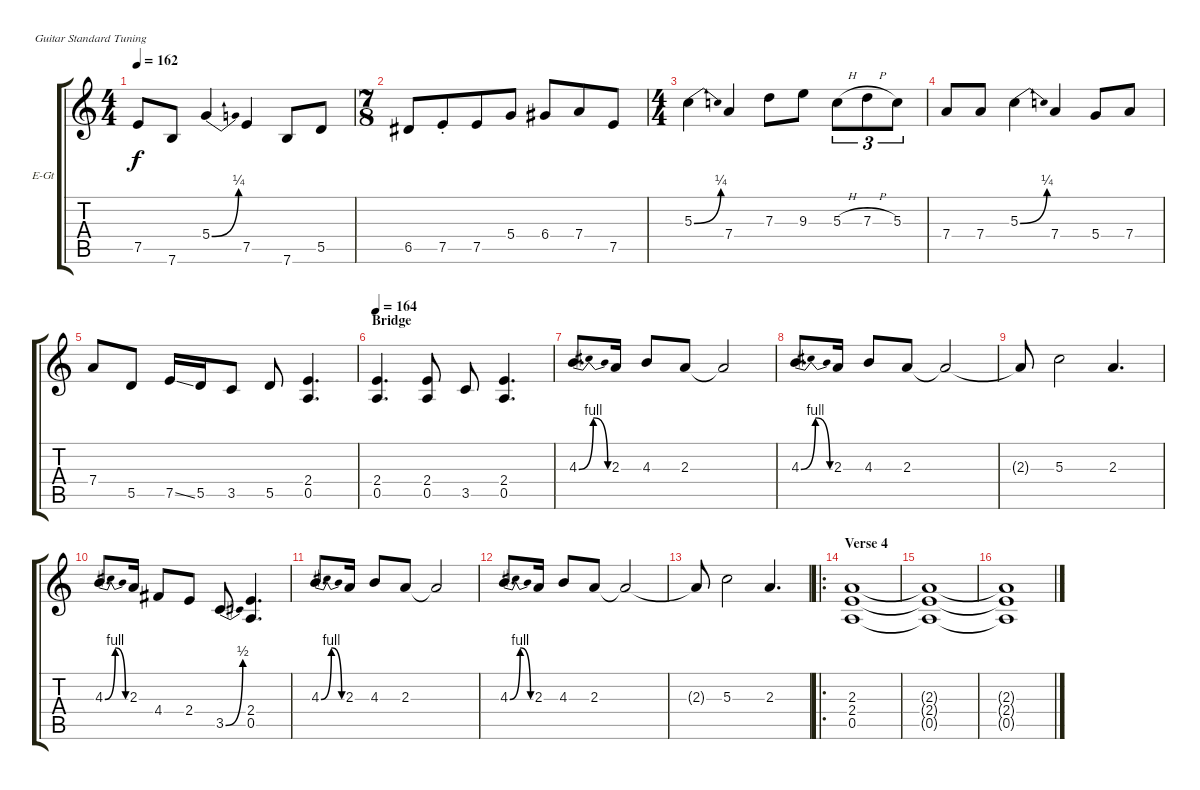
\defaultSystemsLayout 4
\bracketExtendMode groupsimilarinstruments
\firstSystemTrackNameOrientation horizontal
\otherSystemsTrackNameOrientation horizontal
\track ("Electric Guitar 1" "E-Gt") {instrument electricguitarclean}
\staff {score tabs}
\tuning (E4 B3 G3 D3 A2 E2)
\ts (4 4)
\tempo 162
\clef g2
\ks c
7.5.8{dy f} 7.6.8 5.4{be (bend 0 0 60 1)}.4 7.5.4 7.6.8 5.5.8 |
\ts (7 8)
6.5.8 7.5{st}.8 7.5.8 5.4.8 6.4.8 7.4.8 7.5.8 |
\ts (4 4)
5.3{be (bend 0 0 60 1)}.4 7.4.4 7.3.8 9.3.8 5.3{h}.8{tu (3 2)} 7.3{h}.8{tu (3 2)} 5.3.8{tu (3 2)} |
7.4.8 7.4.8 5.3{be (bend 0 0 60 1)}.4 7.4.4 5.4.8 7.4.8 |
7.4.8 5.5.8 7.5{ss}.16 5.5.16 3.5.8 5.5.8 (2.4 0.5).4{d} |
\section ("" "Bridge")
\tempo 164
(2.4 0.5).4{d} (2.4 0.5).8 3.5.8 (2.4 0.5).4{d} |
4.3{be (bendrelease 0 0 30 4 30 4 60 0)}.8{d} 2.3.16 4.3.8 2.3.8 2.3{t}.2 |
4.3{be (bendrelease 0 0 30 4 30 4 60 0)}.8{d} 2.3.16 4.3.8 2.3.8 2.3{t}.2 |
2.3{t}.8 5.3.2 2.3.4{d} |
4.3{be (bendrelease 0 0 30 4 30 4 60 0)}.8{d} 2.3.16 4.4.8 2.4.8 3.5{be (bend 0 0 60 2)}.8 (2.4 0.5).4{d} |
4.3{be (bendrelease 0 0 30 4 30 4 60 0)}.8{d} 2.3.16 4.3.8 2.3.8 2.3{t}.2 |
4.3{be (bendrelease 0 0 30 4 30 4 60 0)}.8{d} 2.3.16 4.3.8 2.3.8 2.3{t}.2 |
2.3{t}.8 5.3.2 2.3.4{d} |
\ro
\section ("" "Verse 4")
(0.5 2.4 2.3).1 |
(0.5{t} 2.4{t} 2.3{t}).1 |
(0.5{t} 2.4{t} 2.3{t}).1
